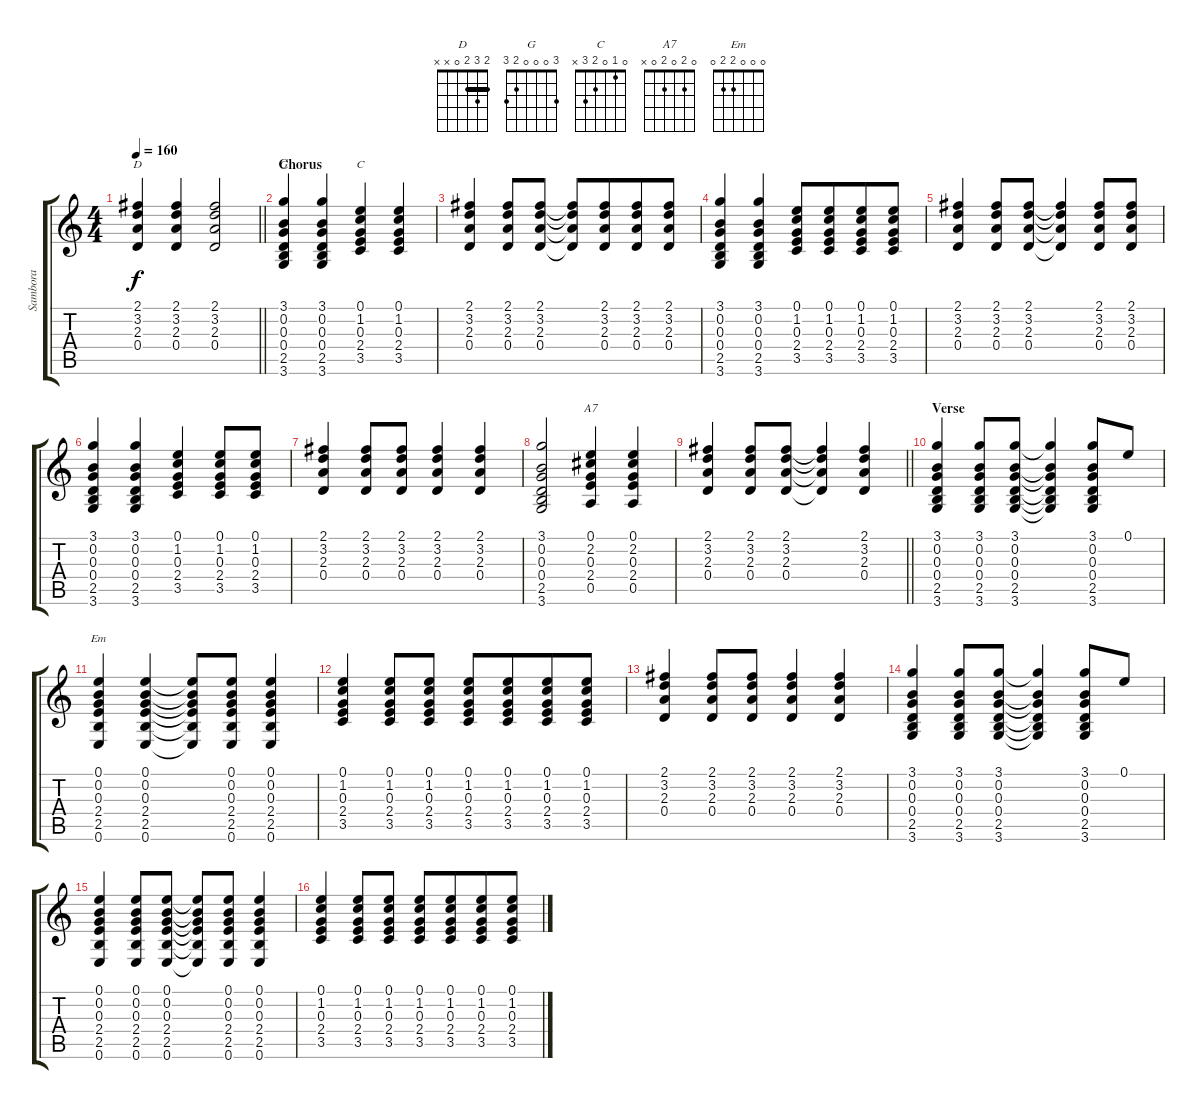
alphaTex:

\track ("Sambora" "Sambora") {instrument acousticguitarsteel}
\staff {score tabs}
\tuning (E4 B3 G3 D3 A2 E2) {hide}
\chord ("D" 2 3 2 0 x x) {barre 2}
\chord ("G" 3 0 0 0 2 3)
\chord ("C" 0 1 0 2 3 x)
\chord ("A7" 0 2 0 2 0 x)
\chord ("Em" 0 0 0 2 2 0)
\ts (4 4)
\tempo 160
\clef g2
\barLineRight lightlight
\ks c
(2.1 3.2 2.3 0.4).4{ch "D" dy f} (2.1 3.2 2.3 0.4).4 (2.1 3.2 2.3 0.4).2 |
\section ("" "Chorus")
(3.1 0.2 0.3 0.4 2.5 3.6).4{ch "G"} (3.1 0.2 0.3 0.4 2.5 3.6).4 (0.1 1.2 0.3 2.4 3.5).4{ch "C"} (0.1 1.2 0.3 2.4 3.5).4 |
(2.1 3.2 2.3 0.4).4 (2.1 3.2 2.3 0.4).8 (2.1 3.2 2.3 0.4).8 (2.1{t} 3.2{t} 2.3{t} 0.4{t}).8 (2.1 3.2 2.3 0.4).8{beam merge} (2.1 3.2 2.3 0.4).8 (2.1 3.2 2.3 0.4).8 |
(3.1 0.2 0.3 0.4 2.5 3.6).4 (3.1 0.2 0.3 0.4 2.5 3.6).4 (0.1 1.2 0.3 2.4 3.5).8 (0.1 1.2 0.3 2.4 3.5).8{beam merge} (0.1 1.2 0.3 2.4 3.5).8 (0.1 1.2 0.3 2.4 3.5).8 |
(2.1 3.2 2.3 0.4).4 (2.1 3.2 2.3 0.4).8 (2.1 3.2 2.3 0.4).8 (2.1{t} 3.2{t} 2.3{t} 0.4{t}).4 (2.1 3.2 2.3 0.4).8 (2.1 3.2 2.3 0.4).8 |
(3.1 0.2 0.3 0.4 2.5 3.6).4 (3.1 0.2 0.3 0.4 2.5 3.6).4 (0.1 1.2 0.3 2.4 3.5).4 (0.1 1.2 0.3 2.4 3.5).8 (0.1 1.2 0.3 2.4 3.5).8 |
(2.1 3.2 2.3 0.4).4 (2.1 3.2 2.3 0.4).8 (2.1 3.2 2.3 0.4).8 (2.1 3.2 2.3 0.4).4 (2.1 3.2 2.3 0.4).4 |
(3.1 0.2 0.3 0.4 2.5 3.6).2 (0.1 2.2 0.3 2.4 0.5).4{ch "A7"} (0.1 2.2 0.3 2.4 0.5).4 |
\barLineRight lightlight
(2.1 3.2 2.3 0.4).4 (2.1 3.2 2.3 0.4).8 (2.1 3.2 2.3 0.4).8 (2.1{t} 3.2{t} 2.3{t} 0.4{t}).4 (2.1 3.2 2.3 0.4).4 |
\section ("" "Verse")
(3.1 0.2 0.3 0.4 2.5 3.6).4 (3.1 0.2 0.3 0.4 2.5 3.6).8 (3.1 0.2 0.3 0.4 2.5 3.6).8 (3.1{t} 0.2{t} 0.3{t} 0.4{t} 2.5{t} 3.6{t}).4 (3.1 0.2 0.3 0.4 2.5 3.6).8 0.1.8 |
(0.1 0.2 0.3 2.4 2.5 0.6).4{ch "Em"} (0.1 0.2 0.3 2.4 2.5 0.6).4 (0.1{t} 0.2{t} 0.3{t} 2.4{t} 2.5{t} 0.6{t}).8 (0.1 0.2 0.3 2.4 2.5 0.6).8 (0.1 0.2 0.3 2.4 2.5 0.6).4 |
(0.1 1.2 0.3 2.4 3.5).4 (0.1 1.2 0.3 2.4 3.5).8 (0.1 1.2 0.3 2.4 3.5).8 (0.1 1.2 0.3 2.4 3.5).8 (0.1 1.2 0.3 2.4 3.5).8{beam merge} (0.1 1.2 0.3 2.4 3.5).8 (0.1 1.2 0.3 2.4 3.5).8 |
(2.1 3.2 2.3 0.4).4 (2.1 3.2 2.3 0.4).8 (2.1 3.2 2.3 0.4).8 (2.1 3.2 2.3 0.4).4 (2.1 3.2 2.3 0.4).4 |
(3.1 0.2 0.3 0.4 2.5 3.6).4 (3.1 0.2 0.3 0.4 2.5 3.6).8 (3.1 0.2 0.3 0.4 2.5 3.6).8 (3.1{t} 0.2{t} 0.3{t} 0.4{t} 2.5{t} 3.6{t}).4 (3.1 0.2 0.3 0.4 2.5 3.6).8 0.1.8 |
(0.1 0.2 0.3 2.4 2.5 0.6).4 (0.1 0.2 0.3 2.4 2.5 0.6).8 (0.1 0.2 0.3 2.4 2.5 0.6).8 (0.1{t} 0.2{t} 0.3{t} 2.4{t} 2.5{t} 0.6{t}).8 (0.1 0.2 0.3 2.4 2.5 0.6).8 (0.1 0.2 0.3 2.4 2.5 0.6).4 |
(0.1 1.2 0.3 2.4 3.5).4 (0.1 1.2 0.3 2.4 3.5).8 (0.1 1.2 0.3 2.4 3.5).8 (0.1 1.2 0.3 2.4 3.5).8 (0.1 1.2 0.3 2.4 3.5).8{beam merge} (0.1 1.2 0.3 2.4 3.5).8 (0.1 1.2 0.3 2.4 3.5).8
